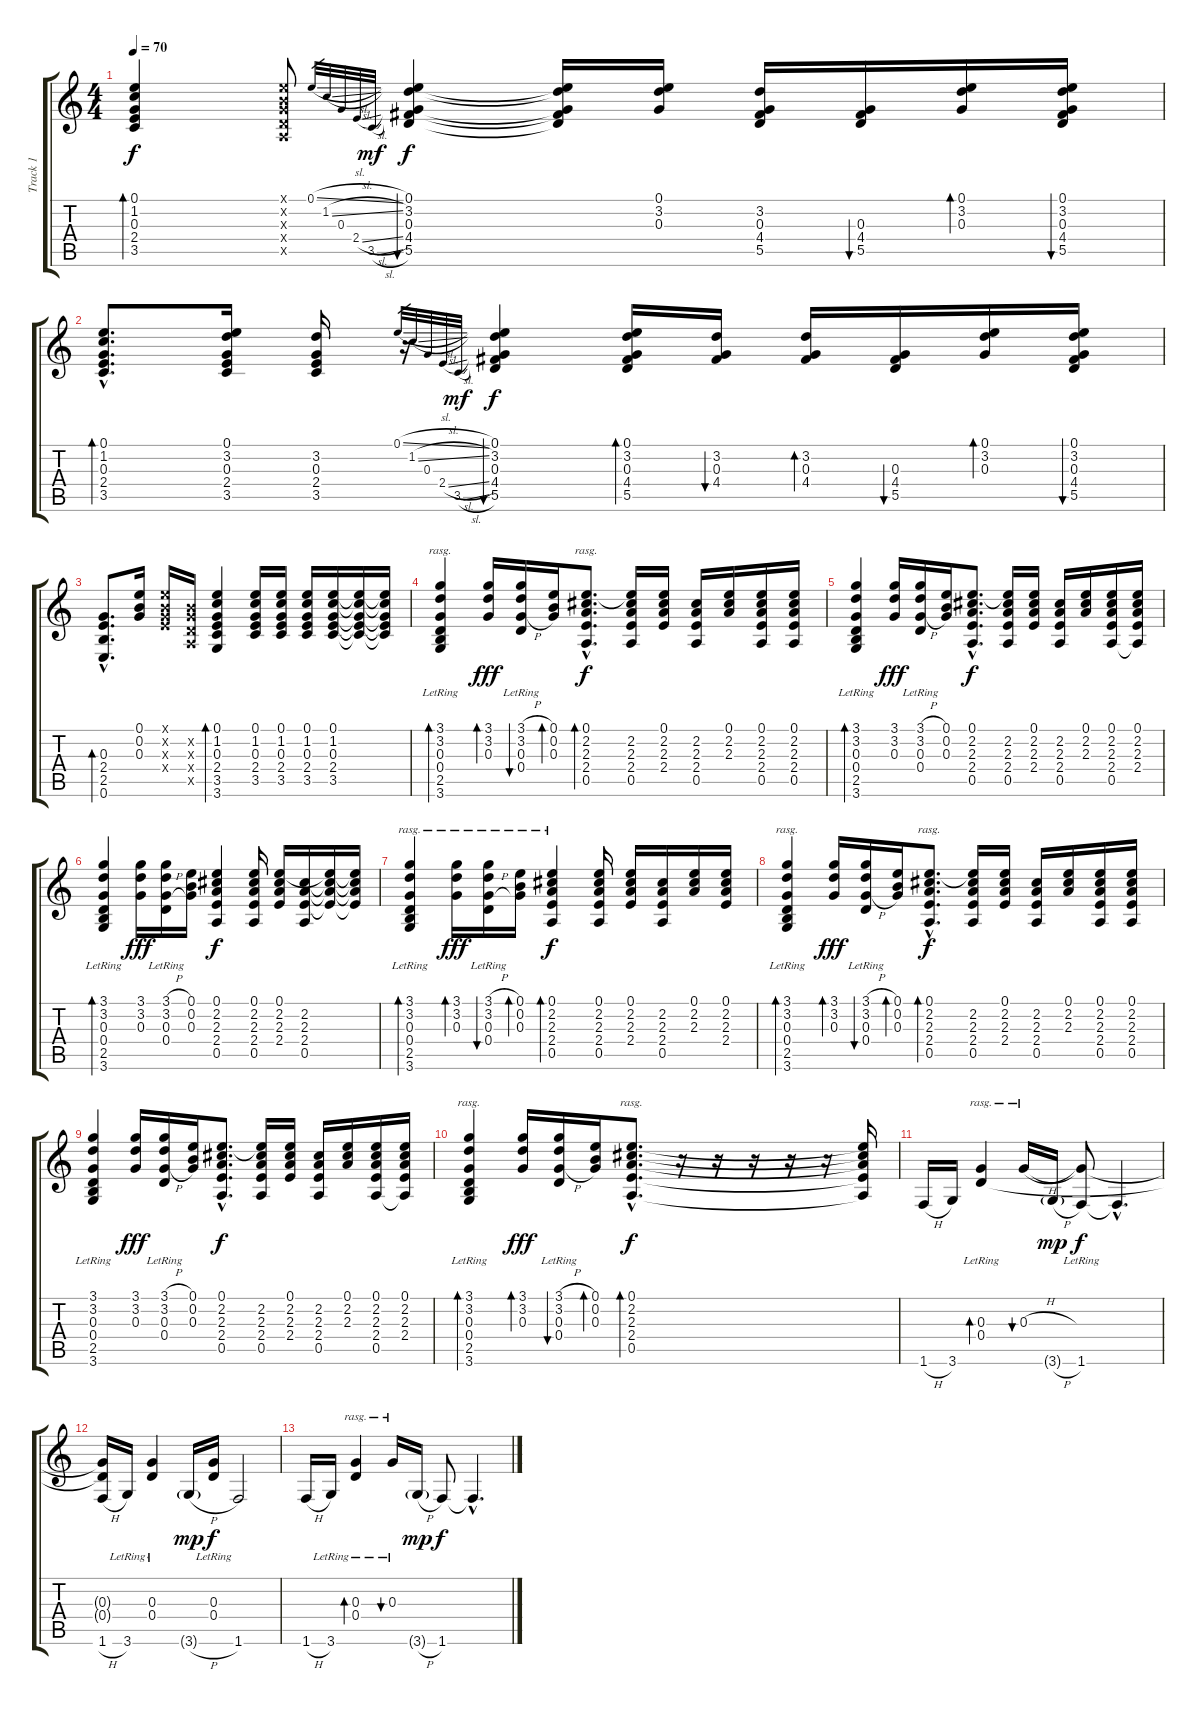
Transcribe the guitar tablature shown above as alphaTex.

\track ("Track 1" "Track 1") {instrument electricguitarjazz}
\staff {score tabs}
\tuning (E4 B3 G3 D3 A2 E2) {hide}
\ts (4 4)
\tempo 70
\clef g2
\ks c
(0.1 1.2 0.3 2.4 3.5).4{bd 60 dy f} (0.1{x} 0.2{x} 0.3{x} 0.4{x} 0.5{x}).8 0.1{sl}.32{gr} 1.2{sl}.32{gr} 0.3.32{gr} 2.4{sl}.32{gr} 3.5{sl}.32{gr dy mf} (0.1 3.2 0.3 4.4 5.5).4{bu 30 dy f} (0.1{t} 3.2{t} 0.3{t} 4.4{t} 5.5{t}).16 (0.1 3.2 0.3).16 (3.2 0.3 4.4 5.5).16 (0.3 4.4 5.5).16{bu 30} (0.1 3.2 0.3).16{bd 30} (0.1 3.2 0.3 4.4 5.5).16{bu 30} |
(0.1{hac} 1.2{hac} 0.3{hac} 2.4{hac} 3.5{hac}).8{d bd 60} (0.1 3.2 0.3 2.4 3.5).16 (3.2 0.3 2.4 3.5).16 r.16 0.1{sl}.32{gr} 1.2{sl}.32{gr} 0.3.32{gr} 2.4{sl}.32{gr} 3.5{sl}.32{gr dy mf} (0.1 3.2 0.3 4.4 5.5).4{bu 30 dy f} (0.1 3.2 0.3 4.4 5.5).16{bd 30} (3.2 0.3 4.4).16{bu 30} (3.2 0.3 4.4).16{bd 30} (0.3 4.4 5.5).16{bu 30} (0.1 3.2 0.3).16{bd 30} (0.1 3.2 0.3 4.4 5.5).16{bu 30} |
(0.3{hac} 2.4{hac} 2.5{hac} 0.6{hac}).8{d bd 60} (0.1 0.2 0.3).16 (0.1{x} 0.2{x} 0.3{x} 2.4{x}).16 (0.2{x} 0.3{x} 0.4{x} 0.5{x}).16 (0.1 1.2 0.3 2.4 3.5 3.6).4{bd 30} (0.1 1.2 0.3 2.4 3.5).16 (0.1 1.2 0.3 2.4 3.5).16 (0.1 1.2 0.3 2.4 3.5).16 (0.1 1.2 0.3 2.4 3.5).16 (0.1{t} 1.2{t} 0.3{t} 2.4{t} 3.5{t}).16 (0.1{t} 1.2{t} 0.3{t} 2.4{t} 3.5{t}).16 |
(3.1 3.2 0.3 0.4{lr} 2.5{lr} 3.6{lr}).4{bd 120 rasg ii} (3.1 3.2 0.3).16{bd 30 dy fff} (3.1{h} 3.2{h} 0.3{h} 0.4{lr}).16{bu 30} (0.1 0.2 0.3).16{bd 30} (0.1{hac} 2.2{hac} 2.3{hac} 2.4{hac} 0.5{hac}).8{d bd 30 rasg ii dy f} (0.1{t} 2.2 2.3 2.4 0.5).16 (0.1 2.2 2.3 2.4).16 (2.2 2.3 2.4 0.5).16 (0.1 2.2 2.3).16 (0.1 2.2 2.3 2.4 0.5).16 (0.1 2.2 2.3 2.4 0.5).16 |
(3.1 3.2 0.3 0.4{lr} 2.5{lr} 3.6{lr}).4{bd 120} (3.1 3.2 0.3).16{dy fff} (3.1{h} 3.2{h} 0.3{h} 0.4{lr}).16 (0.1 0.2 0.3).16 (0.1{hac} 2.2{hac} 2.3{hac} 2.4{hac} 0.5{hac}).8{d dy f} (0.1{t} 2.2 2.3 2.4 0.5).16 (0.1 2.2 2.3 2.4).16 (2.2 2.3 2.4 0.5).16 (0.1 2.2 2.3).16 (0.1 2.2 2.3 2.4 0.5).16 (0.1 2.2 2.3 2.4 0.5{t}).16 |
(3.1 3.2 0.3 0.4{lr} 2.5{lr} 3.6{lr}).4{bd 120} (3.1 3.2 0.3).16{dy fff} (3.1{h} 3.2{h} 0.3{h} 0.4{lr}).16 (0.1 0.2 0.3).16 (0.1 2.2 2.3 2.4 0.5).4{dy f} (0.1 2.2 2.3 2.4 0.5).16 (0.1 2.2 2.3 2.4).16 (2.2 2.3 2.4 0.5).16 (0.1{t} 2.2{t} 2.3{t} 2.4{t}).16 (0.1{t} 2.2{t} 2.3{t} 2.4{t}).16 |
(3.1 3.2 0.3 0.4{lr} 2.5{lr} 3.6{lr}).4{bd 120 rasg ii} (3.1 3.2 0.3).16{bd 120 rasg ii dy fff} (3.1{h} 3.2{h} 0.3{h} 0.4{lr}).16{bu 120 rasg ii} (0.1 0.2 0.3).16{bd 120 rasg ii} (0.1 2.2 2.3 2.4 0.5).4{bd 30 rasg ii dy f} (0.1 2.2 2.3 2.4 0.5).16 (0.1 2.2 2.3 2.4).16 (2.2 2.3 2.4 0.5).16 (0.1 2.2 2.3).16 (0.1 2.2 2.3 2.4).16 |
(3.1 3.2 0.3 0.4{lr} 2.5{lr} 3.6{lr}).4{bd 120 rasg ii} (3.1 3.2 0.3).16{bd 30 dy fff} (3.1{h} 3.2{h} 0.3{h} 0.4{lr}).16{bu 30} (0.1 0.2 0.3).16{bd 30} (0.1{hac} 2.2{hac} 2.3{hac} 2.4{hac} 0.5{hac}).8{d bd 30 rasg ii dy f} (0.1{t} 2.2 2.3 2.4 0.5).16 (0.1 2.2 2.3 2.4).16 (2.2 2.3 2.4 0.5).16 (0.1 2.2 2.3).16 (0.1 2.2 2.3 2.4 0.5).16 (0.1 2.2 2.3 2.4 0.5).16 |
(3.1 3.2 0.3 0.4{lr} 2.5{lr} 3.6{lr}).4 (3.1 3.2 0.3).16{dy fff} (3.1{h} 3.2{h} 0.3{h} 0.4{lr}).16 (0.1 0.2 0.3).16 (0.1{hac} 2.2{hac} 2.3{hac} 2.4{hac} 0.5{hac}).8{d dy f} (0.1{t} 2.2 2.3 2.4 0.5).16 (0.1 2.2 2.3 2.4).16 (2.2 2.3 2.4 0.5).16 (0.1 2.2 2.3).16 (0.1 2.2 2.3 2.4 0.5).16 (0.1 2.2 2.3 2.4 0.5{t}).16 |
(3.1 3.2 0.3 0.4{lr} 2.5{lr} 3.6{lr}).4{bd 120 rasg ii} (3.1 3.2 0.3).16{bd 30 dy fff} (3.1{h} 3.2{h} 0.3{h} 0.4{lr}).16{bu 30} (0.1 0.2 0.3).16{bd 30} (0.1{hac} 2.2{hac} 2.3{hac} 2.4{hac} 0.5{hac}).8{d bd 30 rasg ii dy f} r.16 r.16 r.16 r.16 r.16 (0.1{t} 2.2{t} 2.3{t} 2.4{t} 0.5{t}).16 |
1.6{h}.16 3.6.16 (0.3{lr} 0.4{lr}).4{bd 60 rasg ii} 0.3{h}.16{bu 480 rasg ii} 3.6{h g}.16{dy mp} (0.3{t} 1.6{lr}).8{dy f} 1.6{hac t}.4{d} |
(0.3{t} 0.4{t} 1.6{h}).16 3.6{lr}.16 (0.3{lr} 0.4{lr}).4 3.6{h g}.16{dy mp} (0.3{lr} 0.4{lr}).16{dy f} 1.6.2 |
1.6{h}.16 3.6{lr}.16 (0.3{lr} 0.4{lr}).4{bd 60 rasg ii} 0.3{lr}.16{bu 480 rasg ii} 3.6{h g}.16{dy mp} 1.6.8{dy f} 1.6{hac t}.4{d}
